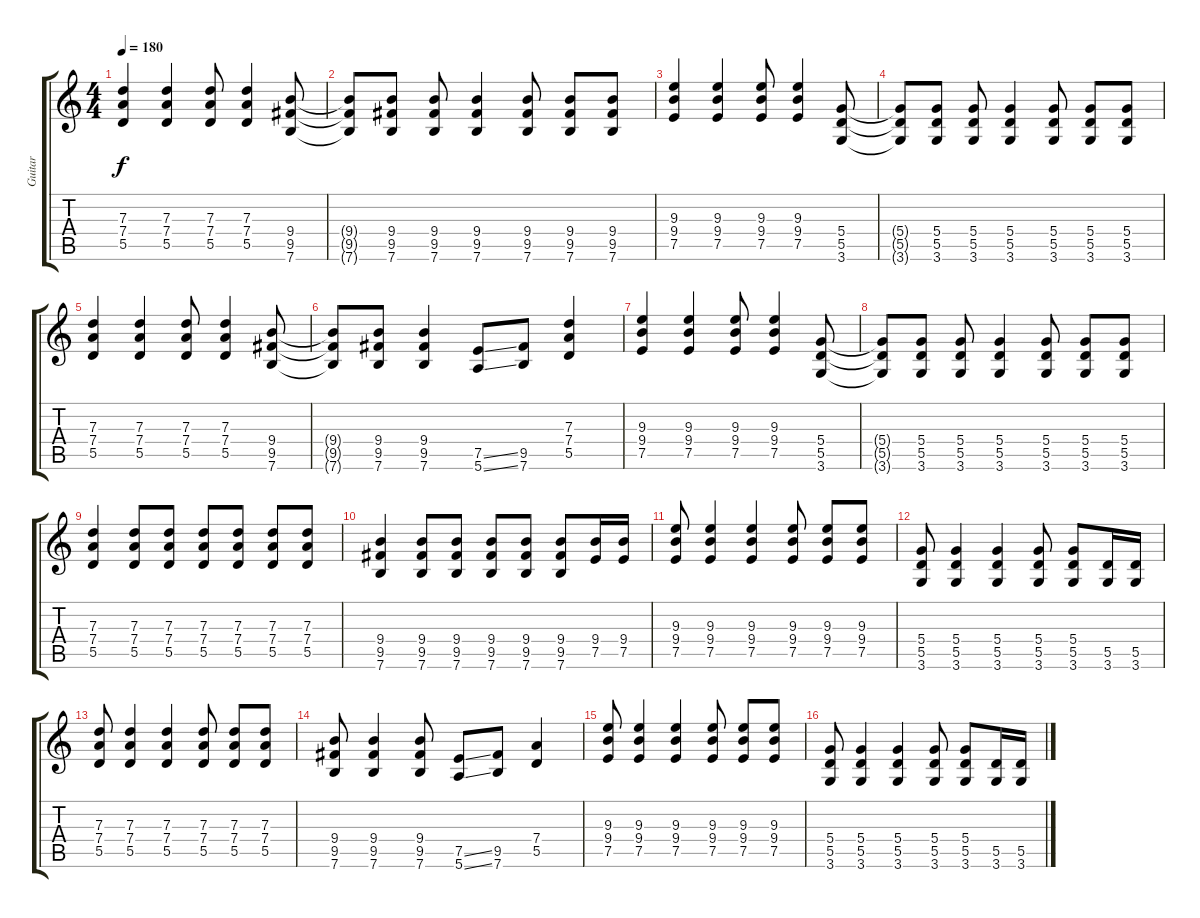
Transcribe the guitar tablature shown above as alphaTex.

\track ("Guitar" "Guitar") {instrument distortionguitar}
\staff {score tabs}
\tuning (E4 B3 G3 D3 A2 E2) {hide}
\ts (4 4)
\tempo 180
\clef g2
\ks c
(7.3 7.4 5.5).4{dy f} (7.3 7.4 5.5).4 (7.3 7.4 5.5).8 (7.3 7.4 5.5).4 (9.4 9.5 7.6).8 |
(9.4{t} 9.5{t} 7.6{t}).8 (9.4 9.5 7.6).8 (9.4 9.5 7.6).8 (9.4 9.5 7.6).4 (9.4 9.5 7.6).8 (9.4 9.5 7.6).8 (9.4 9.5 7.6).8 |
(9.3 9.4 7.5).4 (9.3 9.4 7.5).4 (9.3 9.4 7.5).8 (9.3 9.4 7.5).4 (5.4 5.5 3.6).8 |
(5.4{t} 5.5{t} 3.6{t}).8 (5.4 5.5 3.6).8 (5.4 5.5 3.6).8 (5.4 5.5 3.6).4 (5.4 5.5 3.6).8 (5.4 5.5 3.6).8 (5.4 5.5 3.6).8 |
(7.3 7.4 5.5).4 (7.3 7.4 5.5).4 (7.3 7.4 5.5).8 (7.3 7.4 5.5).4 (9.4 9.5 7.6).8 |
(9.4{t} 9.5{t} 7.6{t}).8 (9.4 9.5 7.6).8 (9.4 9.5 7.6).4 (7.5{ss} 5.6{ss}).8 (9.5 7.6).8 (7.3 7.4 5.5).4 |
(9.3 9.4 7.5).4 (9.3 9.4 7.5).4 (9.3 9.4 7.5).8 (9.3 9.4 7.5).4 (5.4 5.5 3.6).8 |
(5.4{t} 5.5{t} 3.6{t}).8 (5.4 5.5 3.6).8 (5.4 5.5 3.6).8 (5.4 5.5 3.6).4 (5.4 5.5 3.6).8 (5.4 5.5 3.6).8 (5.4 5.5 3.6).8 |
(7.3 7.4 5.5).4 (7.3 7.4 5.5).8 (7.3 7.4 5.5).8 (7.3 7.4 5.5).8 (7.3 7.4 5.5).8 (7.3 7.4 5.5).8 (7.3 7.4 5.5).8 |
(9.4 9.5 7.6).4 (9.4 9.5 7.6).8 (9.4 9.5 7.6).8 (9.4 9.5 7.6).8 (9.4 9.5 7.6).8 (9.4 9.5 7.6).8 (9.4 7.5).16 (9.4 7.5).16 |
(9.3 9.4 7.5).8 (9.3 9.4 7.5).4 (9.3 9.4 7.5).4 (9.3 9.4 7.5).8 (9.3 9.4 7.5).8 (9.3 9.4 7.5).8 |
(5.4 5.5 3.6).8 (5.4 5.5 3.6).4 (5.4 5.5 3.6).4 (5.4 5.5 3.6).8 (5.4 5.5 3.6).8 (5.5 3.6).16 (5.5 3.6).16 |
(7.3 7.4 5.5).8 (7.3 7.4 5.5).4 (7.3 7.4 5.5).4 (7.3 7.4 5.5).8 (7.3 7.4 5.5).8 (7.3 7.4 5.5).8 |
(9.4 9.5 7.6).8 (9.4 9.5 7.6).4 (9.4 9.5 7.6).8 (7.5{ss} 5.6{ss}).8 (9.5 7.6).8 (7.4 5.5).4 |
(9.3 9.4 7.5).8 (9.3 9.4 7.5).4 (9.3 9.4 7.5).4 (9.3 9.4 7.5).8 (9.3 9.4 7.5).8 (9.3 9.4 7.5).8 |
(5.4 5.5 3.6).8 (5.4 5.5 3.6).4 (5.4 5.5 3.6).4 (5.4 5.5 3.6).8 (5.4 5.5 3.6).8 (5.5 3.6).16 (5.5 3.6).16
